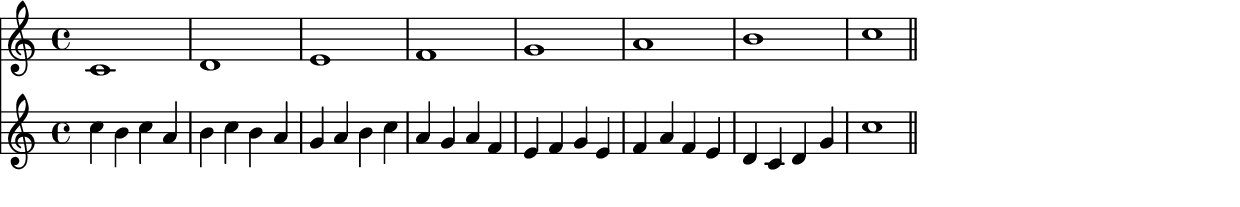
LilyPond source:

%% Generated by lilypond-book
%% Options: [indent=0\mm,line-width=453\pt]
\include "lilypond-book-preamble.ly"


% ****************************************************************
% Start cut-&-pastable-section
% ****************************************************************



\paper {
  indent = 0\mm
  line-width = 453\pt
  % offset the left padding, also add 1mm as lilypond creates cropped
  % images with a little space on the right
  line-width = #(- line-width (* mm  3.000000) (* mm 1))
}

\layout {
  
}





% ****************************************************************
% ly snippet:
% ****************************************************************
\sourcefileline 125
<< 
\new Staff {
\relative c' {
c1 d e f g a b c \bar "||"
}}
\new Staff { 
\relative c'' {
c4 b c a b c b a g a b c a g a f e f g e f a f e d c d g c1
}}>>




% ****************************************************************
% end ly snippet
% ****************************************************************
